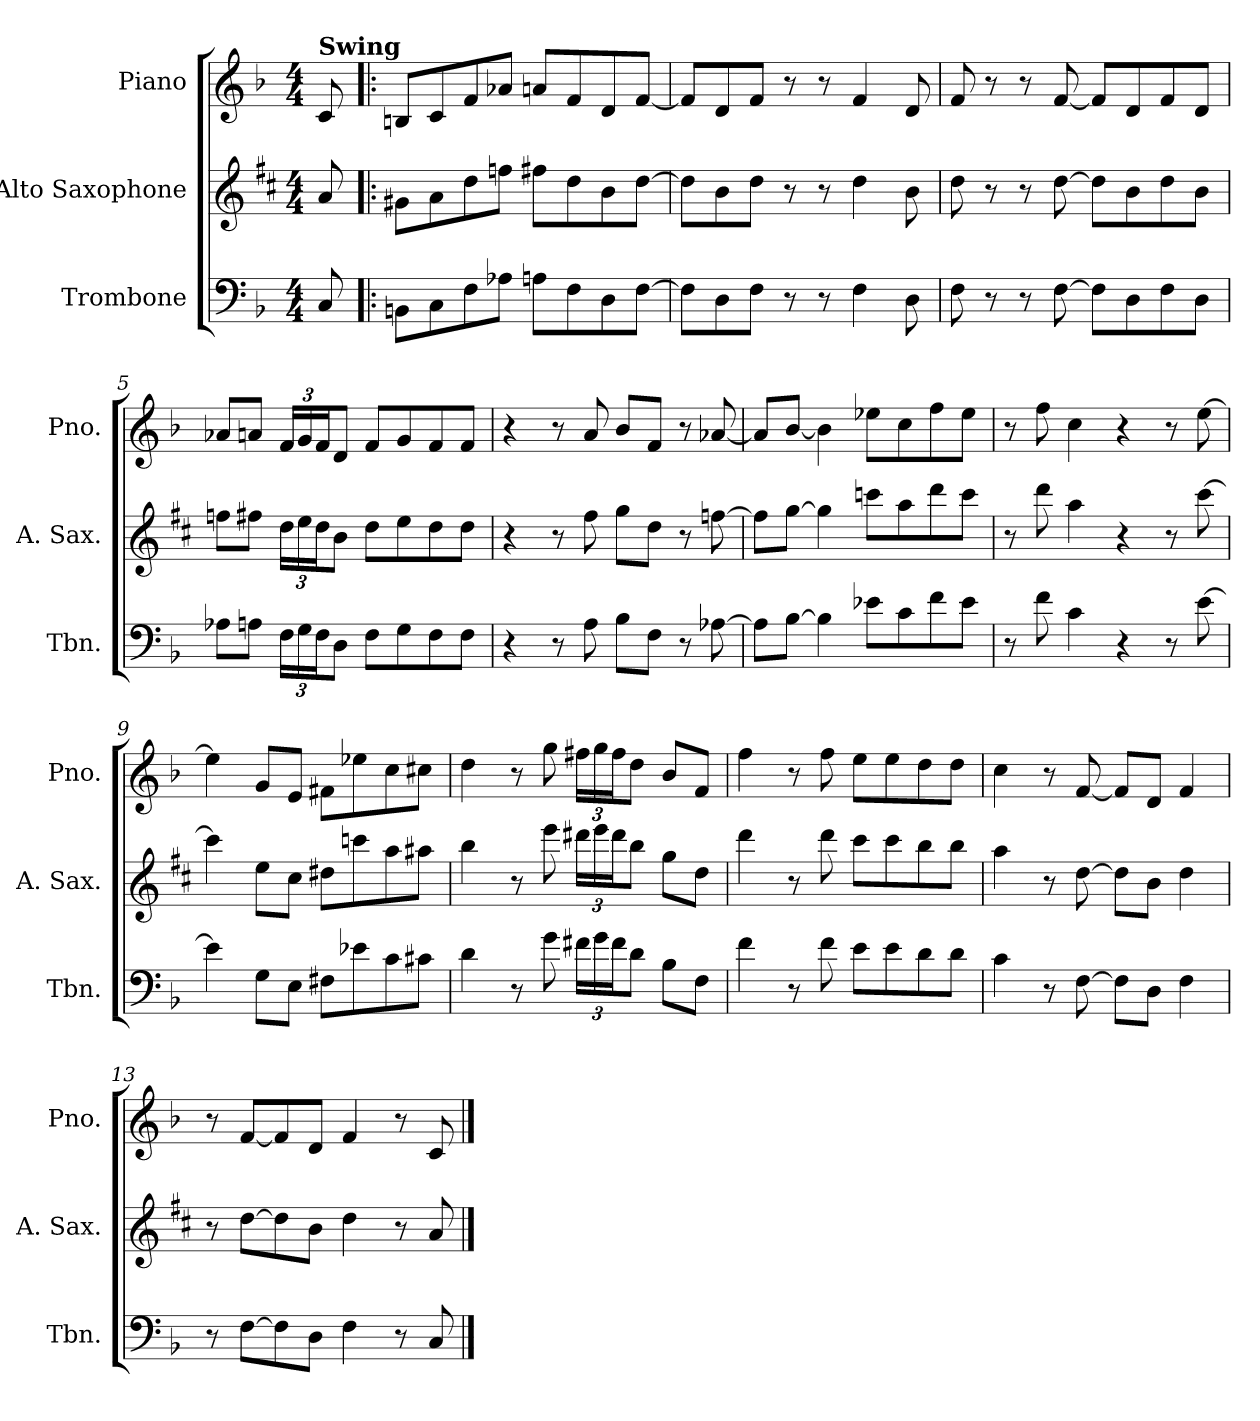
**kern	**kern	**kern
*part3	*part2	*part1
*staff3	*staff2	*staff1
*I"Trombone	*I"Alto Saxophone	*I"Piano
*I'Tbn.	*I'A. Sax.	*I'Pno.
*clefF4	*clefG2	*clefG2
*	*ITrd5c9	*
*k[b-]	*k[b-]	*k[b-]
*M4/4	*M4/4	*M4/4
*MM160	*MM160	*MM160
=1	=1	=1
!	!	!LO:TX:a:B:t=Swing
8C/	8c/	8c/
=2!|:	=2!|:	=2!|:
8BBn\L	8Bn\L	8Bn/L
8C\	8c\	8c/
8F\	8f\	8f/
8A-X\J	8a-X\J	8a-X/J
8An\L	8an\L	8an/L
8F\	8f\	8f/
8D\	8d\	8d/
[8F\J	[8f\J	[8f/J
=3	=3	=3
8F\L]	8f\L]	8f/L]
8D\	8d\	8d/
8F\J	8f\J	8f/J
8r	8r	8r
8r	8r	8r
4F\	4f\	4f/
8D\	8d\	8d/
=4	=4	=4
8F\	8f\	8f/
8r	8r	8r
8r	8r	8r
[8F\	[8f\	[8f/
8F\L]	8f\L]	8f/L]
8D\	8d\	8d/
8F\	8f\	8f/
8D\J	8d\J	8d/J
!!LO:LB:g=z
=5	=5	=5
8A-X\L	8a-X\L	8a-X/L
8An\J	8an\J	8an/J
*Xbrackettup	*Xbrackettup	*Xbrackettup
24F\LL	24f\LL	24f/LL
24G\	24g\	24g/
24F\J	24f\J	24f/J
8D\J	8d\J	8d/J
8F\L	8f\L	8f/L
8G\	8g\	8g/
8F\	8f\	8f/
8F\J	8f\J	8f/J
!!LO:LB:g=z
=6	=6	=6
4r	4r	4r
8r	8r	8r
8A\	8a\	8a/
8B-\L	8b-\L	8b-/L
8F\J	8f\J	8f/J
8r	8r	8r
[8A-X\	[8a-X\	[8a-X/
=7	=7	=7
8A-\L]	8a-\L]	8a-/L]
[8B-\J	[8b-\J	[8b-/J
4B-\]	4b-\]	4b-\]
8e-X\L	8ee-X\L	8ee-X\L
8c\	8cc\	8cc\
8f\	8ff\	8ff\
8e-\J	8ee-\J	8ee-\J
=8	=8	=8
8r	8r	8r
8f\	8ff\	8ff\
4c\	4cc\	4cc\
4r	4r	4r
8r	8r	8r
[8e\	[8ee\	[8ee\
=9	=9	=9
4e\]	4ee\]	4ee\]
8G\L	8g\L	8g/L
8E\J	8e\J	8e/J
8F#X\L	8f#X\L	8f#X\L
8e-X\	8ee-X\	8ee-X\
8c\	8cc\	8cc\
8c#X\J	8cc#X\J	8cc#X\J
!!LO:LB:g=z
=10	=10	=10
4d\	4dd\	4dd\
8r	8r	8r
8g\	8gg\	8gg\
24f#X\LL	24ff#X\LL	24ff#X\LL
24g\	24gg\	24gg\
24f#\J	24ff#\J	24ff#\J
8d\J	8dd\J	8dd\J
8B-\L	8b-\L	8b-/L
8F\J	8f\J	8f/J
=11	=11	=11
4f\	4ff\	4ff\
8r	8r	8r
8f\	8ff\	8ff\
8e\L	8ee\L	8ee\L
8e\	8ee\	8ee\
8d\	8dd\	8dd\
8d\J	8dd\J	8dd\J
=12	=12	=12
4c\	4cc\	4cc\
8r	8r	8r
[8F\	[8f\	[8f/
8F\L]	8f\L]	8f/L]
8D\J	8d\J	8d/J
4F\	4f\	4f/
=13	=13	=13
8r	8r	8r
[8F\L	[8f\L	[8f/L
8F\]	8f\]	8f/]
8D\J	8d\J	8d/J
4F\	4f\	4f/
8r	8r	8r
8C/	8c/	8c/
==	==	==
*-	*-	*-
